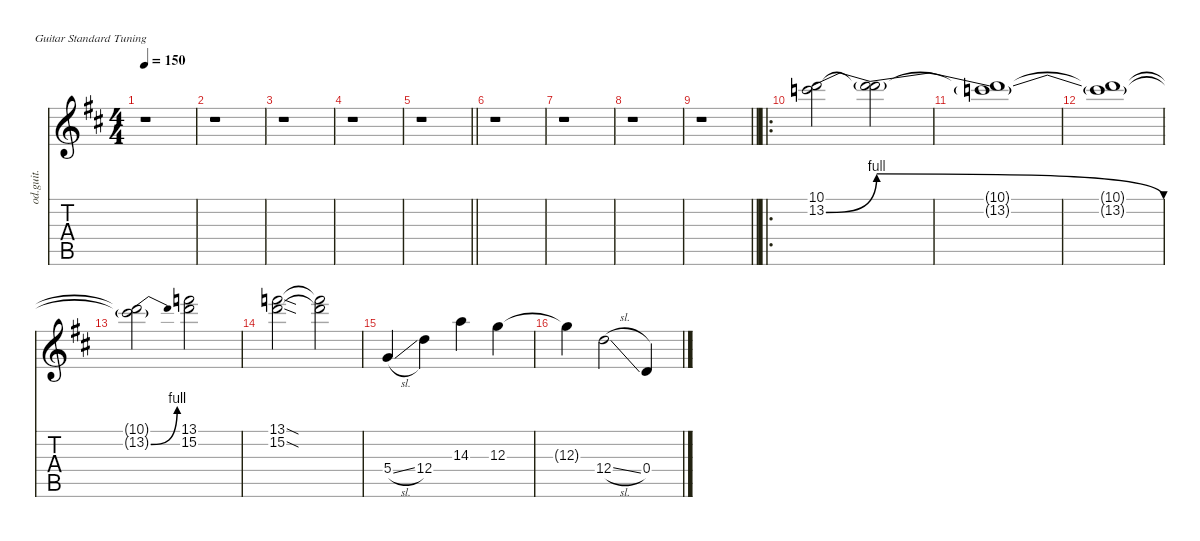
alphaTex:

\defaultSystemsLayout 4
\hideDynamics
\bracketExtendMode nobrackets
\otherSystemsTrackNameOrientation horizontal
\track ("mike-- solo" "od.guit.") {defaultSystemsLayout 8 instrument overdrivenguitar}
\staff {score tabs}
\tuning (E4 B3 G3 D3 A2 E2)
\ts (4 4)
\tempo 150
\clef g2
\ks bminor
r.1{dy f beam Down} |
r.1{beam Down} |
r.1{beam Down} |
r.1{beam Down} |
\barLineRight lightlight
r.1{beam Down} |
r.1{beam Down} |
r.1{beam Down} |
r.1{beam Down} |
\barLineRight lightlight
r.1{beam Down} |
\ro
(10.1{acc forcenatural} 13.2{be (bend 0 0 60 4) acc forcenatural}).2{beam Down} (10.1{t acc forcenatural} 13.2{be (release 0 4 60 0) t}).2{beam Down} |
(10.1{t acc forcenatural} 13.2{t acc forcenatural}).1{beam Down} |
(10.1{t acc forcenatural} 13.2{t acc forcenatural}).1{beam Down} |
(10.1{t acc forcenatural} 13.2{be (bend 0 0 60 4) t acc forcenatural}).2{beam Down} (13.1{acc forcenatural} 15.2{acc forcenatural}).2{beam Down} |
(13.1{sod acc forcenatural} 15.2{sod acc forcenatural}).2{beam Down} (13.1{t acc forcenatural} 15.2{t acc forcenatural}).2{beam Down} |
5.4{sl acc forcenatural}.4{beam Up} 12.4{acc forcenatural}.4{beam Down} 14.3{acc forcenatural}.4{beam Down} 12.3{acc forcenatural}.4{beam Down} |
12.3{t acc forcenatural}.4{beam Down} 12.4{sl acc forcenatural}.2{beam Down} 0.4{acc forcenatural}.4{beam Up}
